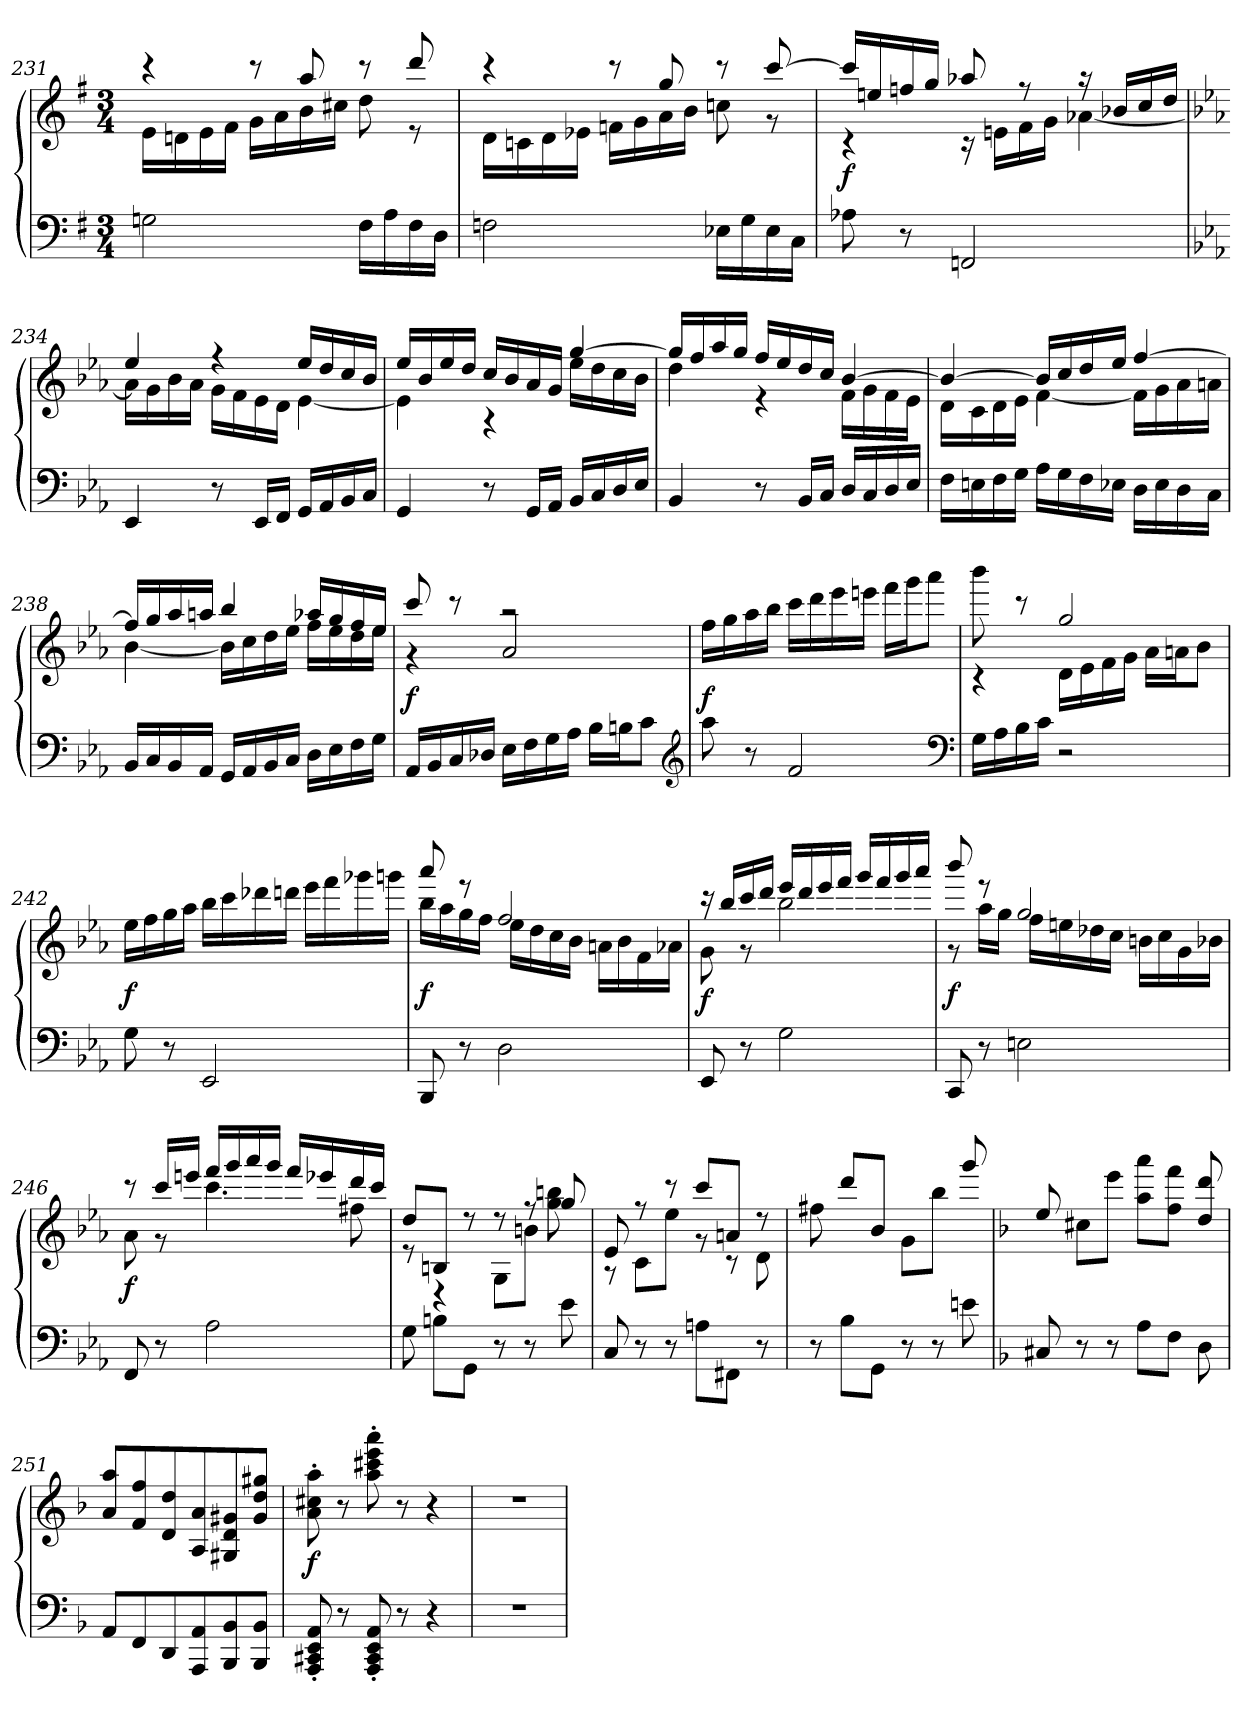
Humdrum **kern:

**kern	**kern	**dynam
*part1	*part1	*part1
*staff2	*staff1	*staff1/2
*clefF4	*clefG2	*
*k[f#]	*k[f#]	*
*M3/4	*M3/4	*
=231	=231	=231
*	*^	*
2Gn\	4r	16e\LL	.
.	.	16dn\	.
.	.	16e\	.
.	.	16f#\JJ	.
.	8r	16g\LL	.
.	.	16a\	.
.	8aa/	16b\	.
.	.	16cc#X\JJ	.
16F#\LL	8r	8dd\	.
16A\	.	.	.
16F#\	8ddd/	8r	.
16D\JJ	.	.	.
=232	=232	=232	=232
2Fn\	4r	16d\LL	.
.	.	16cn\	.
.	.	16d\	.
.	.	16e-X\JJ	.
.	8r	16fn\LL	.
.	.	16g\	.
.	8gg/	16a\	.
.	.	16b\JJ	.
16E-X\LL	8r	8ccn\	.
16G\	.	.	.
16E-\	[8ccc/	8r	.
16C\JJ	.	.	.
=233	=233	=233	=233
8A-X\	16ccc/LL]	4r	f
.	16een/	.	.
8r	16ffn/	.	.
.	16gg/JJ	.	.
2FFn/	8aa-X/	16r	.
.	.	16en\LL	.
.	8r	16f#\	.
.	.	16g\JJ	.
.	16r	[4a-X\	.
.	16b-X/LL	.	.
.	16cc/	.	.
.	16dd/JJ	.	.
=234	=234	=234	=234
*k[b-e-a-]	*k[b-e-a-]	*	*
4EE-/	4ee-/	16a-\LL]	.
.	.	16g\	.
.	.	16b-\	.
.	.	16a-\JJ	.
8r	4r	16g\LL	.
.	.	16f\	.
16EE-/LL	.	16e-\	.
16FF/JJ	.	16d\JJ	.
16GG/LL	16ee-/LL	[4e-\	.
16AA-/	16dd/	.	.
16BB-/	16cc/	.	.
16C/JJ	16b-/JJ	.	.
=235	=235	=235	=235
4GG/	16ee-/LL	4e-\]	.
.	16b-/	.	.
.	16ee-/	.	.
.	16dd/JJ	.	.
8r	16cc/LL	4r	.
.	16b-/	.	.
16GG/LL	16a-/	.	.
16AA-/JJ	16g/JJ	.	.
16BB-/LL	[4gg/	16ee-\LL	.
16C/	.	16dd\	.
16D/	.	16cc\	.
16E-/JJ	.	16b-\JJ	.
=236	=236	=236	=236
4BB-/	16gg/LL]	4dd\	.
.	16ff/	.	.
.	16aa-/	.	.
.	16gg/JJ	.	.
8r	16ff/LL	4r	.
.	16ee-/	.	.
16BB-/LL	16dd/	.	.
16C/JJ	16cc/JJ	.	.
16D/LL	[4b-/	16f\LL	.
16C/	.	16g\	.
16D/	.	16f\	.
16E-/JJ	.	16e-\JJ	.
=237	=237	=237	=237
16F\LL	4b-/_	16d\LL	.
16En\	.	16c\	.
16F\	.	16d\	.
16G\JJ	.	16e-\JJ	.
16A-\LL	16b-/LL]	[4f\	.
16G\	16cc/	.	.
16F\	16dd/	.	.
16E-X\JJ	16ee-/JJ	.	.
16D\LL	[4ff/	16f\LL]	.
16E-\	.	16g\	.
16D\	.	16a-\	.
16C\JJ	.	16an\JJ	.
=238	=238	=238	=238
16BB-/LL	16ff/LL]	[4b-\	.
16C/	16gg/	.	.
16BB-/	16aa-/	.	.
16AA-/JJ	16aan/JJ	.	.
16GG/LL	4bb-/	16b-\LL]	.
16AA-/	.	16cc\	.
16BB-/	.	16dd\	.
16C/JJ	.	16ee-\JJ	.
16D\LL	16aa-X/LL	16ff\LL	.
16E-\	16gg/	16ee-\	.
16F\	16ff/	16dd\	.
16G\JJ	16ee-/JJ	16ee-\JJ	.
=239	=239	=239	=239
16AA-/LL	8ccc/	4r	f
16BB-/	.	.	.
16C/	8r	.	.
16D-X/JJ	.	.	.
16E-\LL	2r	2a-/	.
16F\	.	.	.
16G\	.	.	.
16A-\JJ	.	.	.
16B-\LL	.	.	.
16Bn\J	.	.	.
8c\J	.	.	.
*	*v	*v	*
*clefG2	*	*
=240	=240	=240
8aa-\	16ff\LL	f
.	16gg\	.
8r	16aa-\	.
.	16bb-\JJ	.
2f/	16ccc\LL	.
.	16ddd\	.
.	16eee-\	.
.	16eeen\JJ	.
.	16fff\LL	.
.	16ggg\J	.
.	8aaa-\J	.
*clefF4	*	*
=241	=241	=241
*	*^	*
16G\LL	8bbb-\	4r	.
16A-\	.	.	.
16B-\	8r	.	.
16c\JJ	.	.	.
2r	2gg/	16d\LL	.
.	.	16e-\	.
.	.	16f\	.
.	.	16g\JJ	.
.	.	16a-\LL	.
.	.	16an\J	.
.	.	8b-\J	.
*	*v	*v	*
=242	=242	=242
8G\	16ee-\LL	f
.	16ff\	.
8r	16gg\	.
.	16aa-\JJ	.
2EE-/	16bb-\LL	.
.	16ccc\	.
.	16ddd-X\	.
.	16dddn\JJ	.
.	16eee-\LL	.
.	16fff\	.
.	16ggg-X\	.
.	16gggn\JJ	.
=243	=243	=243
*	*^	*
8BBB-/	8aaa-/	16bb-\LL	f
.	.	16aa-\	.
8r	8r	16gg\	.
.	.	16ff\JJ	.
2D\	2ff/	16ee-\LL	.
.	.	16dd\	.
.	.	16cc\	.
.	.	16b-\JJ	.
.	.	16an\LL	.
.	.	16b-\	.
.	.	16f\	.
.	.	16a-X\JJ	.
=244	=244	=244	=244
8EE-/	16r	8g\	f
.	16bb-/LL	.	.
8r	16ccc/	8r	.
.	16ddd/JJ	.	.
2G\	16eee-/LL	2bb-\	.
.	16ddd/	.	.
.	16eee-/	.	.
.	16fff/JJ	.	.
.	16ggg/LL	.	.
.	16fff/	.	.
.	16ggg/	.	.
.	16aaa-/JJ	.	.
=245	=245	=245	=245
8CC/	8bbb-/	8r	f
8r	8r	16aa-\LL	.
.	.	16gg\JJ	.
2En\	2gg/	16ff\LL	.
.	.	16een\	.
.	.	16dd-X\	.
.	.	16cc\JJ	.
.	.	16bn\LL	.
.	.	16cc\	.
.	.	16g\	.
.	.	16b-X\JJ	.
=246	=246	=246	=246
8FF/	8r	8a-\	f
8r	16ccc/LL	8r	.
.	16eeen/JJ	.	.
2A-\	16fff/LL	4.ccc\	.
.	16ggg/	.	.
.	16aaa-/	.	.
.	16ggg/JJ	.	.
.	16fff/LL	.	.
.	16eee-X/	.	.
.	16ddd/	8ff#X\	.
.	16ccc/JJ	.	.
=247	=247	=247	=247
8G\	8dd/L	8r	.
8Bn\L	8Bn/J	4r	.
8GG\J	8r	.	.
8r	8r	8G\L	.
8r	8r	8bn\J	.
8e-\	8gg/	8gg\ 8bbn\	.
=248	=248	=248	=248
8C/	8e-/	8r	.
8r	8r	8c\L	.
8r	8r	8ee-\J	.
8An\L	8ccc/L	8r	.
8FF#X\J	8an/J	8r	.
8r	8r	8d\	.
*	*v	*v	*
=249	=249	=249
8r	8ff#X\	.
8B-\L	8ddd/L	.
8GG\J	8b-/J	.
8r	8g\L	.
8r	8bb-\J	.
8en\	8ggg/	.
=250	=250	=250
*k[b-]	*k[b-]	*
8C#X/	8ee/	.
8r	8cc#X\L	.
8r	8eee\J	.
8A\L	8aa\ 8aaa\L	.
8F\J	8ff\ 8fff\J	.
8D\	8dd/ 8ddd/	.
=251	=251	=251
8AA/L	8a/ 8aa/L	.
8FF/	8f/ 8ff/	.
8DD/	8d/ 8dd/	.
8AAA/ 8AA/	8A/ 8a/	.
8BBB-/ 8BB-/	8G#X/ 8d/ 8g#X/	.
8BBB-/ 8BB-/J	8g#/ 8dd/ 8gg#X/J	.
=252	=252	=252
8AAA'/ 8CC#X'/ 8EE'/ 8AA'/	8a'\ 8cc#X'\ 8aa'\	f
8r	8r	.
8AAA'/ 8CC#'/ 8EE'/ 8AA'/	8aa'\ 8ccc#X'\ 8eee'\ 8aaa'\	.
8r	8r	.
4r	4r	.
=253	=253	=253
2.r	2.r	.
=	=	=
*-	*-	*-
